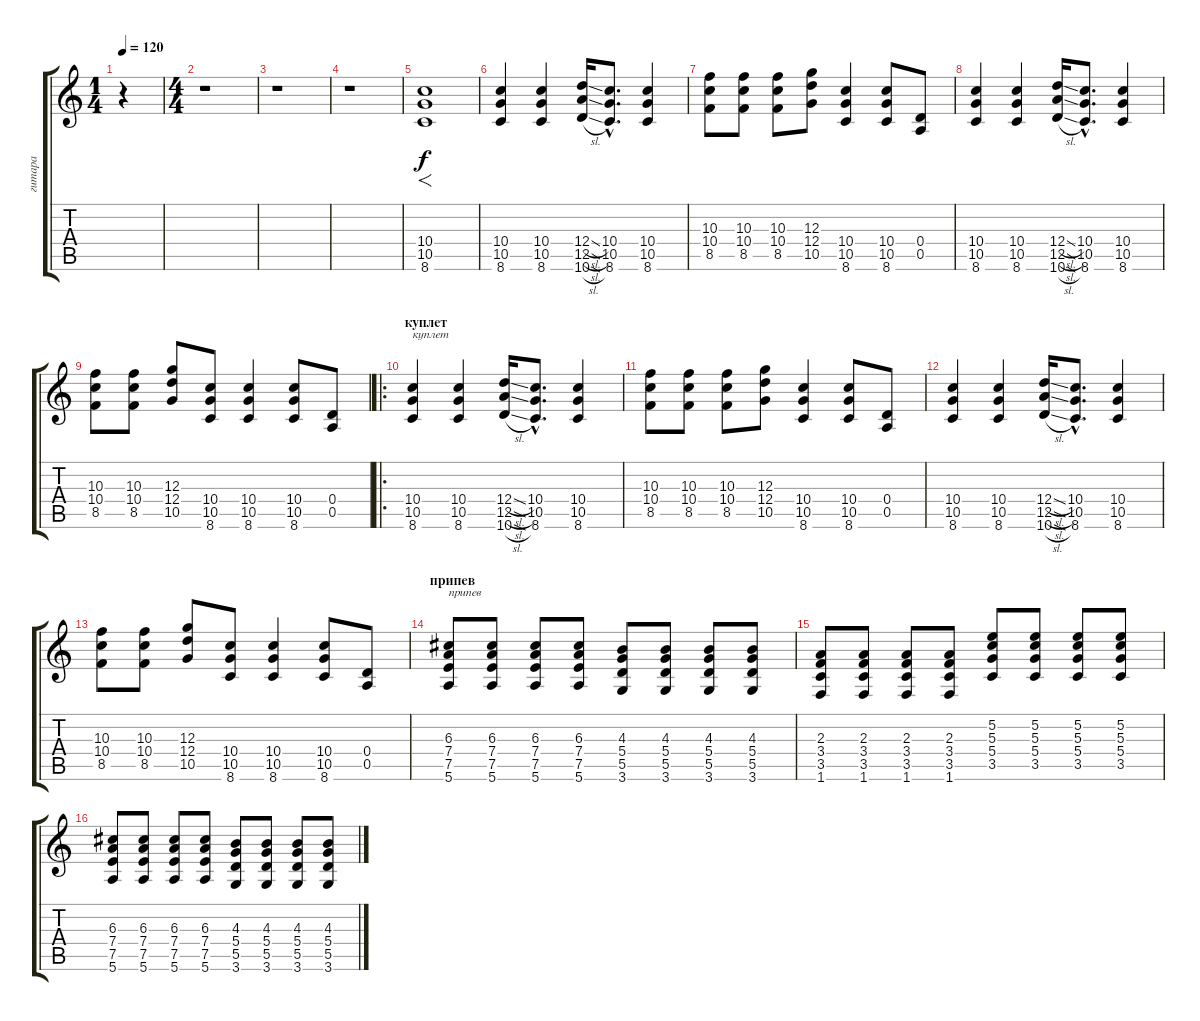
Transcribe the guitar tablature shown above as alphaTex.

\track ("гитара" "гитара") {instrument overdrivenguitar}
\staff {score tabs}
\tuning (E4 B3 G3 D3 A2 E2) {hide}
\ts (1 4)
\tempo 120
\clef g2
\ks c
r.4{dy f instrument overdrivenguitar} |
\ts (4 4)
r.1 |
r.1 |
r.1 |
(10.4 10.5 8.6).1{f} |
(10.4 10.5 8.6).4 (10.4 10.5 8.6).4 (12.4{sl} 12.5{sl} 10.6{sl}).16 (10.4{hac} 10.5{hac} 8.6{hac}).8{d} (10.4 10.5 8.6).4 |
(10.3 10.4 8.5).8 (10.3 10.4 8.5).8 (10.3 10.4 8.5).8 (12.3 12.4 10.5).8 (10.4 10.5 8.6).4 (10.4 10.5 8.6).8 (0.4 0.5).8 |
(10.4 10.5 8.6).4 (10.4 10.5 8.6).4 (12.4{sl} 12.5{sl} 10.6{sl}).16 (10.4{hac} 10.5{hac} 8.6{hac}).8{d} (10.4 10.5 8.6).4 |
(10.3 10.4 8.5).8 (10.3 10.4 8.5).8 (12.3 12.4 10.5).8 (10.4 10.5 8.6).8 (10.4 10.5 8.6).4 (10.4 10.5 8.6).8 (0.4 0.5).8 |
\ro
\section ("" "куплет")
(10.4 10.5 8.6).4{txt "куплет"} (10.4 10.5 8.6).4 (12.4{sl} 12.5{sl} 10.6{sl}).16 (10.4{hac} 10.5{hac} 8.6{hac}).8{d} (10.4 10.5 8.6).4 |
(10.3 10.4 8.5).8 (10.3 10.4 8.5).8 (10.3 10.4 8.5).8 (12.3 12.4 10.5).8 (10.4 10.5 8.6).4 (10.4 10.5 8.6).8 (0.4 0.5).8 |
(10.4 10.5 8.6).4 (10.4 10.5 8.6).4 (12.4{sl} 12.5{sl} 10.6{sl}).16 (10.4{hac} 10.5{hac} 8.6{hac}).8{d} (10.4 10.5 8.6).4 |
(10.3 10.4 8.5).8 (10.3 10.4 8.5).8 (12.3 12.4 10.5).8 (10.4 10.5 8.6).8 (10.4 10.5 8.6).4 (10.4 10.5 8.6).8 (0.4 0.5).8 |
\section ("" "припев")
(6.3 7.4 7.5 5.6).8{txt "припев"} (6.3 7.4 7.5 5.6).8 (6.3 7.4 7.5 5.6).8 (6.3 7.4 7.5 5.6).8 (4.3 5.4 5.5 3.6).8 (4.3 5.4 5.5 3.6).8 (4.3 5.4 5.5 3.6).8 (4.3 5.4 5.5 3.6).8 |
(2.3 3.4 3.5 1.6).8 (2.3 3.4 3.5 1.6).8 (2.3 3.4 3.5 1.6).8 (2.3 3.4 3.5 1.6).8 (5.2 5.3 5.4 3.5).8 (5.2 5.3 5.4 3.5).8 (5.2 5.3 5.4 3.5).8 (5.2 5.3 5.4 3.5).8 |
(6.3 7.4 7.5 5.6).8 (6.3 7.4 7.5 5.6).8 (6.3 7.4 7.5 5.6).8 (6.3 7.4 7.5 5.6).8 (4.3 5.4 5.5 3.6).8 (4.3 5.4 5.5 3.6).8 (4.3 5.4 5.5 3.6).8 (4.3 5.4 5.5 3.6).8
